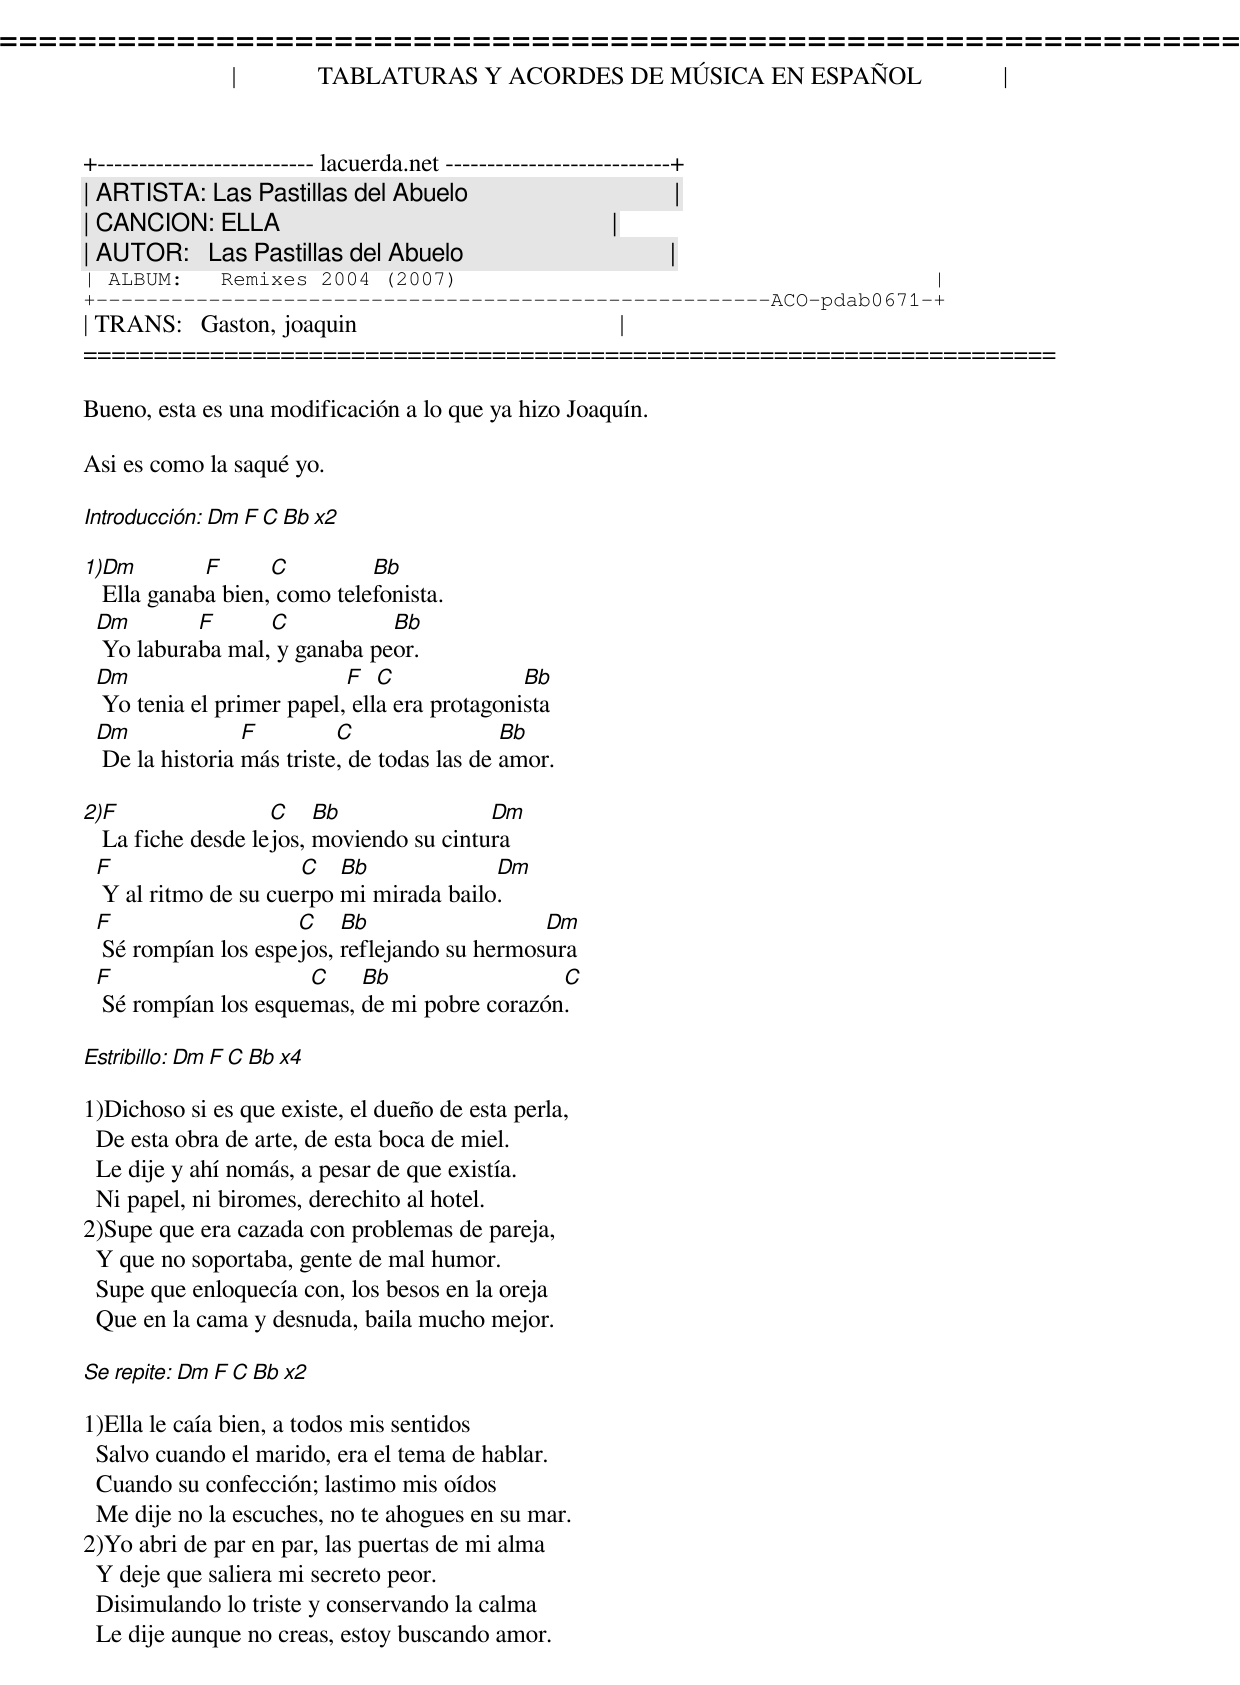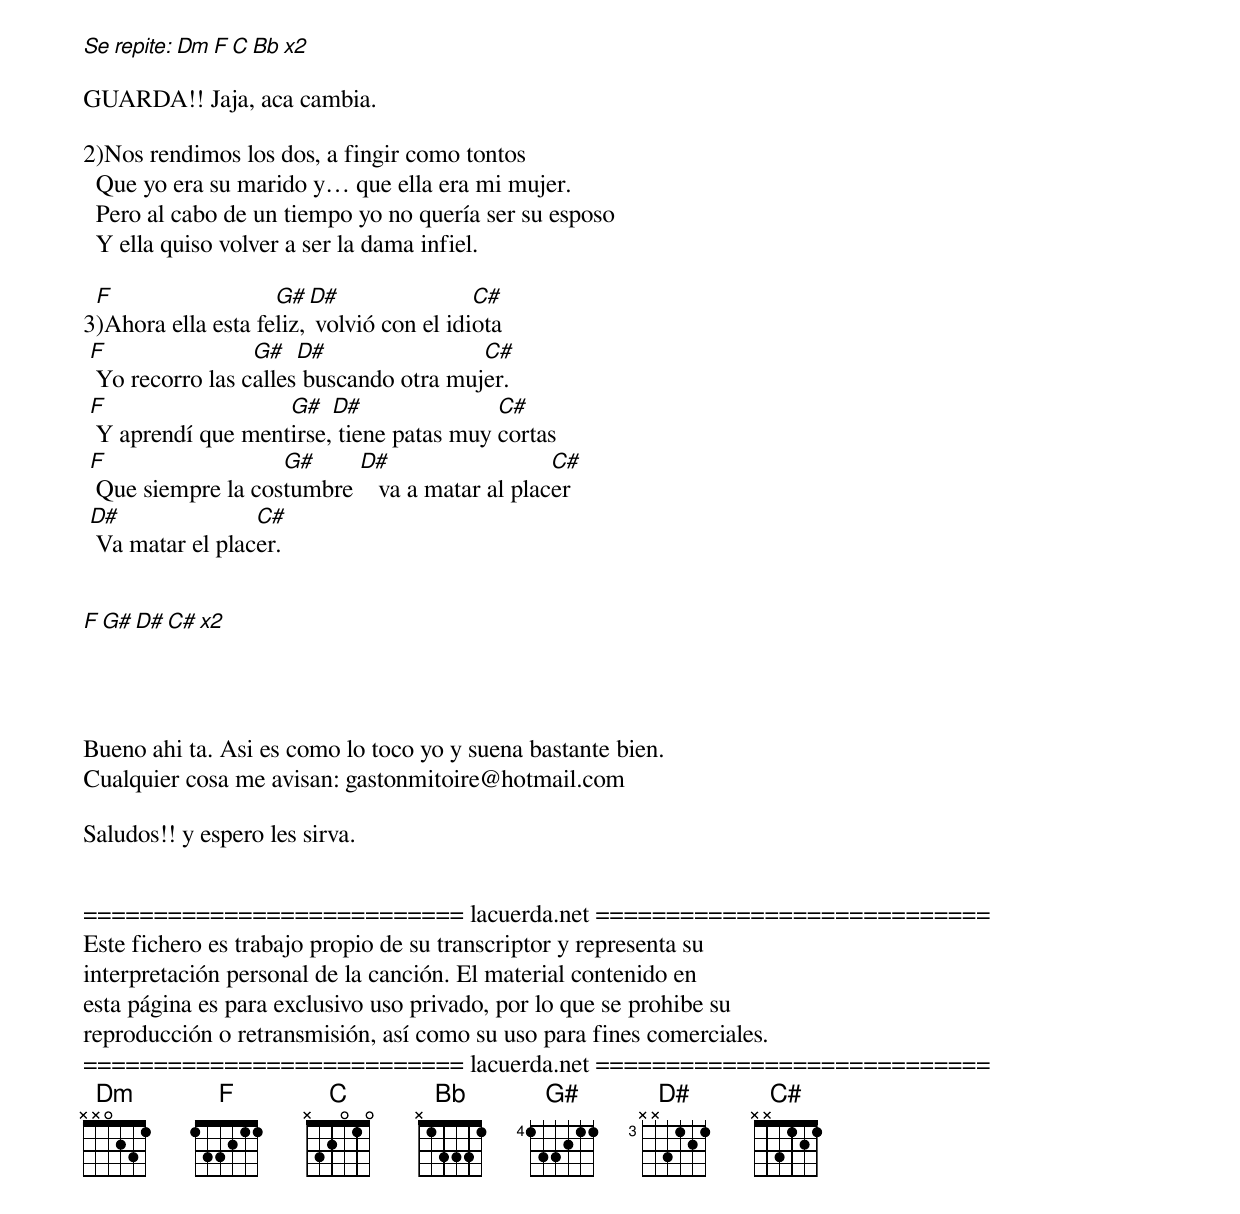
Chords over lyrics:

=====================================================================
|             TABLATURAS Y ACORDES DE MÚSICA EN ESPAÑOL             |
+-------------------------- lacuerda.net ---------------------------+
| ARTISTA: Las Pastillas del Abuelo                                 |
| CANCION: ELLA                                                     |
| AUTOR:   Las Pastillas del Abuelo                                 |
| ALBUM:   Remixes 2004 (2007)                                      |
+------------------------------------------------------ACO-pdab0671-+
| TRANS:   Gaston, joaquin                                          |
=====================================================================

Bueno, esta es una modificación a lo que ya hizo Joaquín.

Asi es como la saqué yo.

Introducción: Dm F C Bb x2

1)Dm         F      C         Bb
   Ella ganaba bien, como telefonista.
  Dm        F      C           Bb
   Yo laburaba mal, y ganaba peor.
  Dm                        F   C              Bb
   Yo tenia el primer papel, ella era protagonista
  Dm              F         C                 Bb
   De la historia más triste, de todas las de amor.

2)F                 C    Bb               Dm
   La fiche desde lejos, moviendo su cintura
  F                    C   Bb             Dm
   Y al ritmo de su cuerpo mi mirada bailo.
  F                   C    Bb                  Dm
   Sé rompían los espejos, reflejando su hermosura
  F                    C    Bb                 C
   Sé rompían los esquemas, de mi pobre corazón.

Estribillo: Dm F C Bb x4

1)Dichoso si es que existe, el dueño de esta perla,
  De esta obra de arte, de esta boca de miel.
  Le dije y ahí nomás, a pesar de que existía.
  Ni papel, ni biromes, derechito al hotel.
2)Supe que era cazada con problemas de pareja,
  Y que no soportaba, gente de mal humor.
  Supe que enloquecía con, los besos en la oreja
  Que en la cama y desnuda, baila mucho mejor.

Se repite: Dm F C Bb x2

1)Ella le caía bien, a todos mis sentidos
  Salvo cuando el marido, era el tema de hablar.
  Cuando su confección; lastimo mis oídos
  Me dije no la escuches, no te ahogues en su mar.
2)Yo abri de par en par, las puertas de mi alma
  Y deje que saliera mi secreto peor.
  Disimulando lo triste y conservando la calma
  Le dije aunque no creas, estoy buscando amor.

Se repite: Dm F C Bb x2

GUARDA!! Jaja, aca cambia.

2)Nos rendimos los dos, a fingir como tontos
  Que yo era su marido y que ella era mi mujer.
  Pero al cabo de un tiempo yo no quería ser su esposo
  Y ella quiso volver a ser la dama infiel.

 F                  G#  D#                C#
3)Ahora ella esta feliz, volvió con el idiota
 F                G#   D#                C#
  Yo recorro las calles buscando otra mujer.
 F                  G#   D#               C#
  Y aprendí que mentirse, tiene patas muy cortas
 F                  G#     D#                   C#
  Que siempre la costumbre    va a matar al placer
 D#               C#
  Va matar el placer.


F G# D# C# x2




Bueno ahi ta. Asi es como lo toco yo y suena bastante bien.
Cualquier cosa me avisan: gastonmitoire@hotmail.com

Saludos!! y espero les sirva.


=========================== lacuerda.net ============================
Este fichero es trabajo propio de su transcriptor y representa su
interpretación personal de la canción. El material contenido en
esta página es para exclusivo uso privado, por lo que se prohibe su
reproducción o retransmisión, así como su uso para fines comerciales.
=========================== lacuerda.net ============================
